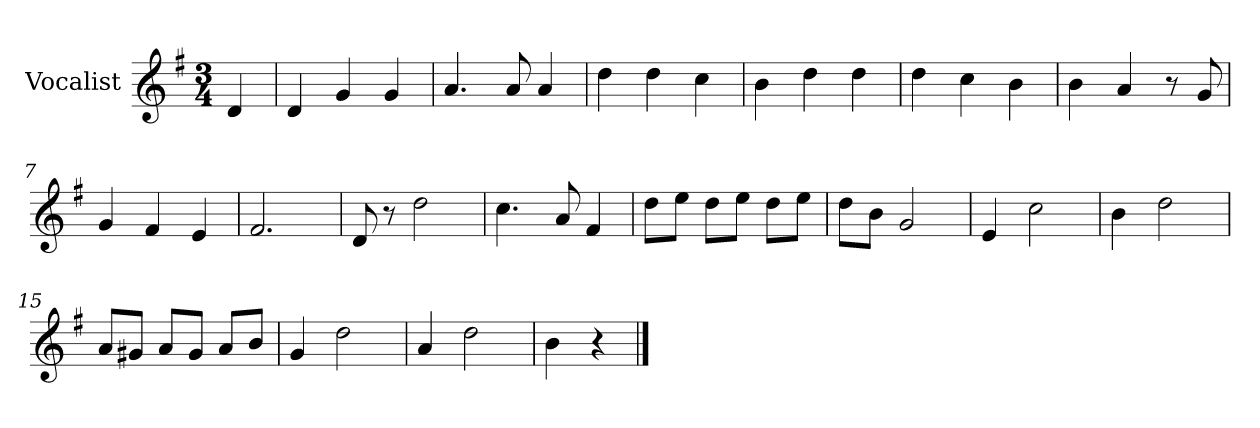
**kern
*part1
*staff1
*I"Vocalist
*k[f#]
*G:
*M3/4
=
4d
=1
4d
4g
4g
=2
4.a
8a
4a
=3
4dd
4dd
4cc
=4
4b
4dd
4dd
=5
4dd
4cc
4b
=6
4b
4a
8r
8g
=7
4g
4f#
4e
=8
2.f#
=9
8d
8r
2dd
=10
4.cc
8a
4f#
=11
8ddL
8eeJ
8ddL
8eeJ
8ddL
8eeJ
=12
8ddL
8bJ
2g
=13
4e
2cc
=14
4b
2dd
=15
8aL
8g#XJ
8aL
8g#J
8aL
8bJ
=16
4g
2dd
=17
4a
2dd
=18
4b
4r
==
*-
